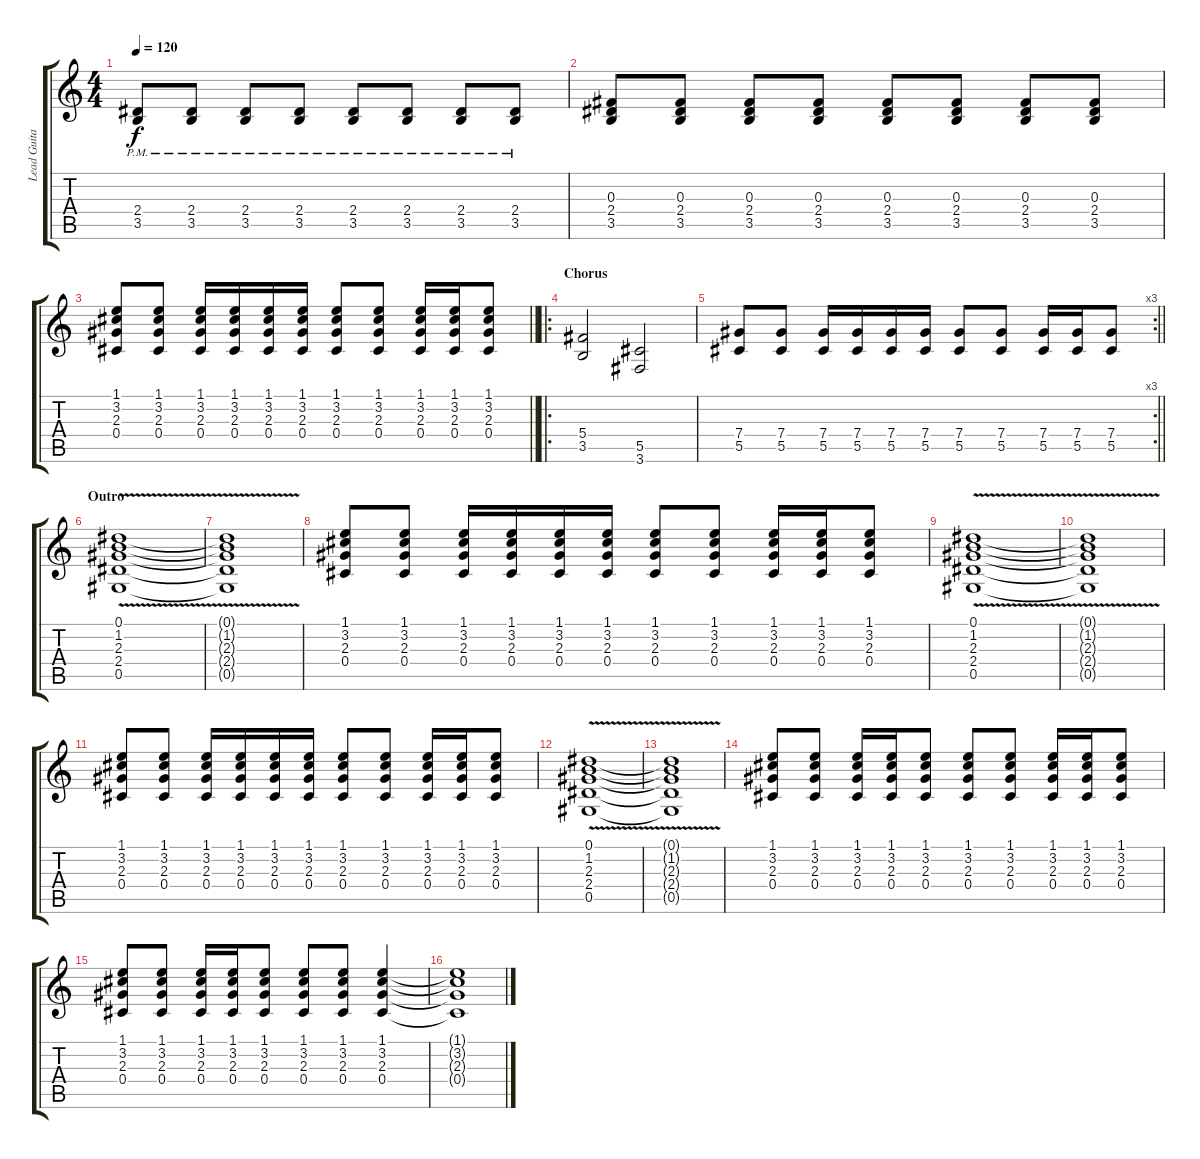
\track ("Lead Guitar (Jake Middlefinger)" "Lead Guita") {instrument electricguitarjazz}
\staff {score tabs}
\tuning (Eb4 Bb3 Gb3 Db3 Ab2 Eb2) {hide}
\ts (4 4)
\tempo 120
\clef g2
\ks c
(2.4{pm} 3.5{pm}).8{dy f} (2.4{pm} 3.5{pm}).8 (2.4{pm} 3.5{pm}).8 (2.4{pm} 3.5{pm}).8 (2.4{pm} 3.5{pm}).8 (2.4{pm} 3.5{pm}).8 (2.4{pm} 3.5{pm}).8 (2.4{pm} 3.5{pm}).8 |
(0.3 2.4 3.5).8 (0.3 2.4 3.5).8 (0.3 2.4 3.5).8 (0.3 2.4 3.5).8 (0.3 2.4 3.5).8 (0.3 2.4 3.5).8 (0.3 2.4 3.5).8 (0.3 2.4 3.5).8 |
\barLineRight lightlight
(1.1 3.2 2.3 0.4).8 (1.1 3.2 2.3 0.4).8 (1.1 3.2 2.3 0.4).16 (1.1 3.2 2.3 0.4).16 (1.1 3.2 2.3 0.4).16 (1.1 3.2 2.3 0.4).16 (1.1 3.2 2.3 0.4).8 (1.1 3.2 2.3 0.4).8 (1.1 3.2 2.3 0.4).16 (1.1 3.2 2.3 0.4).16 (1.1 3.2 2.3 0.4).8 |
\ro
\section ("" "Chorus")
(5.4 3.5).2{instrument overdrivenguitar} (5.5 3.6).2 |
\rc 3
\barLineRight lightlight
(7.4 5.5).8 (7.4 5.5).8 (7.4 5.5).16 (7.4 5.5).16 (7.4 5.5).16 (7.4 5.5).16 (7.4 5.5).8 (7.4 5.5).8 (7.4 5.5).16 (7.4 5.5).16 (7.4 5.5).8 |
\section ("" "Outro")
(0.1 1.2{v} 2.3 2.4 0.5).1 |
(0.1{t} 1.2{t} 2.3{t} 2.4{t} 0.5{t}).1 |
(1.1 3.2 2.3 0.4).8{instrument electricguitarjazz} (1.1 3.2 2.3 0.4).8 (1.1 3.2 2.3 0.4).16 (1.1 3.2 2.3 0.4).16 (1.1 3.2 2.3 0.4).16 (1.1 3.2 2.3 0.4).16 (1.1 3.2 2.3 0.4).8 (1.1 3.2 2.3 0.4).8 (1.1 3.2 2.3 0.4).16 (1.1 3.2 2.3 0.4).16 (1.1 3.2 2.3 0.4).8 |
(0.1 1.2{v} 2.3 2.4 0.5).1{instrument overdrivenguitar} |
(0.1{t} 1.2{t} 2.3{t} 2.4{t} 0.5{t}).1 |
(1.1 3.2 2.3 0.4).8{instrument electricguitarjazz} (1.1 3.2 2.3 0.4).8 (1.1 3.2 2.3 0.4).16 (1.1 3.2 2.3 0.4).16 (1.1 3.2 2.3 0.4).16 (1.1 3.2 2.3 0.4).16 (1.1 3.2 2.3 0.4).8 (1.1 3.2 2.3 0.4).8 (1.1 3.2 2.3 0.4).16 (1.1 3.2 2.3 0.4).16 (1.1 3.2 2.3 0.4).8 |
(0.1 1.2{v} 2.3 2.4 0.5).1{instrument overdrivenguitar} |
(0.1{t} 1.2{t} 2.3{t} 2.4{t} 0.5{t}).1 |
(1.1 3.2 2.3 0.4).8 (1.1 3.2 2.3 0.4).8 (1.1 3.2 2.3 0.4).16 (1.1 3.2 2.3 0.4).16 (1.1 3.2 2.3 0.4).8 (1.1 3.2 2.3 0.4).8 (1.1 3.2 2.3 0.4).8 (1.1 3.2 2.3 0.4).16 (1.1 3.2 2.3 0.4).16 (1.1 3.2 2.3 0.4).8 |
(1.1 3.2 2.3 0.4).8 (1.1 3.2 2.3 0.4).8 (1.1 3.2 2.3 0.4).16 (1.1 3.2 2.3 0.4).16 (1.1 3.2 2.3 0.4).8 (1.1 3.2 2.3 0.4).8 (1.1 3.2 2.3 0.4).8 (1.1 3.2 2.3 0.4).4 |
(1.1{t} 3.2{t} 2.3{t} 0.4{t}).1
